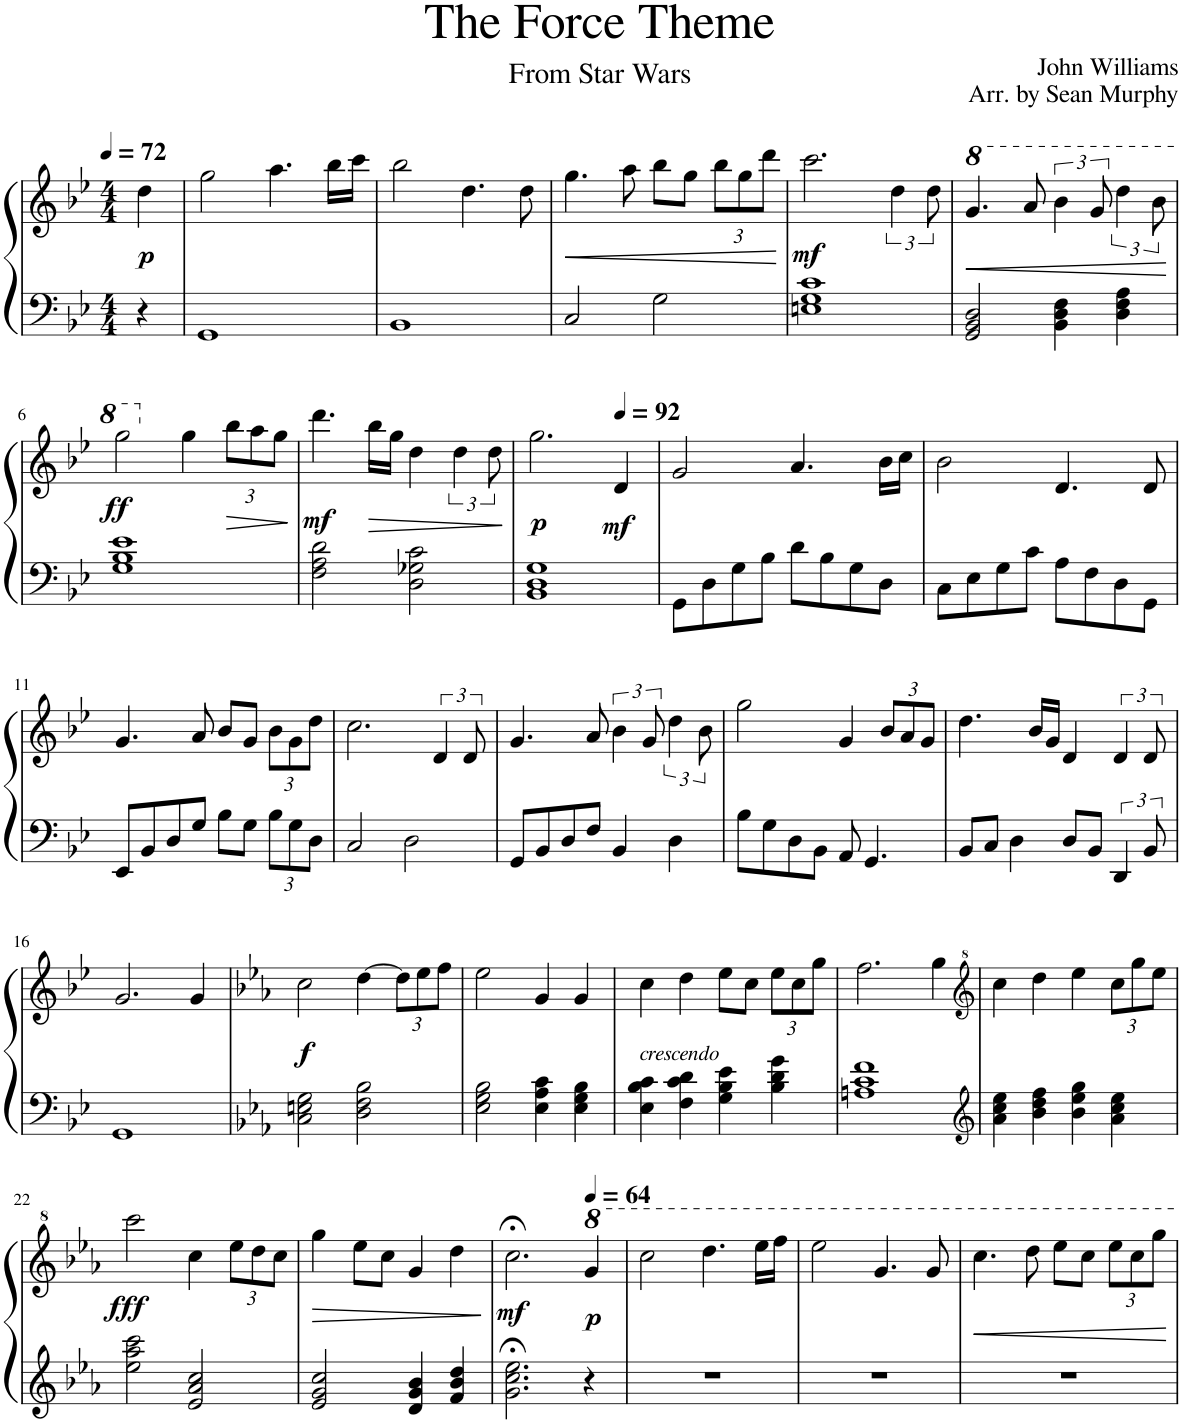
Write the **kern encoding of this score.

**kern	**kern	**dynam
*part1	*part1	*part1
*staff2	*staff1	*staff1/2
*I"Piano	*	*
*I'Pno.	*	*
*clefF4	*clefG2	*
*k[b-e-]	*k[b-e-]	*
*M4/4	*M4/4	*
*MM72	*MM72	*
=	=	=
!	!	!LO:DY:b
4r	4dd\	p
=1	=1	=1
1GG	2gg\	.
.	4.aa\	.
.	16bb-\LL	.
.	16ccc\JJ	.
=2	=2	=2
1BB-	2bb-\	.
.	4.dd\	.
.	8dd\	.
=3	=3	=3
!	!	!LO:HP:b
2C/	4.gg\	<
.	8aa\	.
2G\	8bb-\L	.
.	8gg\J	.
*	*Xbrackettup	*
.	12bb-\L	.
.	12gg\	.
.	12ddd\J	.
.	.	[
=4	=4	=4
!	!	!LO:DY:b
1En 1G 1c	2.ccc\	mf
*	*brackettup	*
.	6dd\	.
.	12dd\	.
=5	=5	=5
!	!	!LO:HP:b
2GG/ 2BB-/ 2D/	4.gg/	<
*	*8va	*
.	8aa/	.
4BB-\ 4D\ 4F\	6bb-\	.
.	12gg/	.
4D\ 4F\ 4A\	6ddd\	.
.	12bb-\	.
.	.	[
!!LO:LB:g=z
=6	=6	=6
!	!	!LO:DY:b
1G 1B- 1e-	2ggg\	ff
*	*X8va	*
.	4gg\	.
*	*Xbrackettup	*
!	!	!LO:HP:b
.	12bb-\L	>
.	12aa\	.
.	12gg\J	.
.	.	]
=7	=7	=7
!	!	!LO:DY:b
2F\ 2A\ 2d\	4.ddd\	mf
!	!	!LO:HP:b
.	16bb-\LL	>
.	16gg\JJ	.
2D\ 2G-X\ 2c\	4dd\	.
*	*brackettup	*
.	6dd\	.
.	12dd\	.
.	.	]
=8	=8	=8
!	!	!LO:DY:b
1BB- 1D 1G	2.gg\	p
*	*MM92	*
!	!	!LO:DY:b
.	4d/	mf
=9	=9	=9
8GG\L	2g/	.
8D\	.	.
8G\	.	.
8B-\J	.	.
8d\L	4.a/	.
8B-\	.	.
8G\	.	.
8D\J	16b-\LL	.
.	16cc\JJ	.
=10	=10	=10
8C\L	2b-\	.
8E-\	.	.
8G\	.	.
8c\J	.	.
8A\L	4.d/	.
8F\	.	.
8D\	.	.
8GG\J	8d/	.
!!LO:LB:g=z
=11	=11	=11
8EE-/L	4.g/	.
8BB-/	.	.
8D/	.	.
8G/J	8a/	.
8B-\L	8b-/L	.
8G\J	8g/J	.
*Xbrackettup	*Xbrackettup	*
12B-\L	12b-\L	.
12G\	12g\	.
12D\J	12dd\J	.
=12	=12	=12
2C/	2.cc\	.
2D\	.	.
*	*brackettup	*
.	6d/	.
.	12d/	.
=13	=13	=13
8GG/L	4.g/	.
8BB-/	.	.
8D/	.	.
8F/J	8a/	.
4BB-/	6b-\	.
.	12g/	.
4D\	6dd\	.
.	12b-\	.
=14	=14	=14
8B-\L	2gg\	.
8G\	.	.
8D\	.	.
8BB-\J	.	.
8AA/	4g/	.
4.GG/	.	.
*	*Xbrackettup	*
.	12b-/L	.
.	12a/	.
.	12g/J	.
=15	=15	=15
8BB-/L	4.dd\	.
8C/J	.	.
4D\	.	.
.	16b-/LL	.
.	16g/JJ	.
8D/L	4d/	.
8BB-/J	.	.
*brackettup	*brackettup	*
6DD/	6d/	.
12BB-/	12d/	.
!!LO:LB:g=z
=16	=16	=16
1GG	2.g/	.
.	4g/	.
=17	=17	=17
*k[b-e-a-]	*k[b-e-a-]	*
!	!	!LO:DY:b
2C\ 2En\ 2G\	2cc\	f
2D\ 2F\ 2B-\	[4dd\	.
*	*Xbrackettup	*
.	12dd\L]	.
.	12ee-\	.
.	12ff\J	.
=18	=18	=18
2E-\ 2G\ 2B-\	2ee-\	.
4E-\ 4A-\ 4c\	4g/	.
4E-\ 4G\ 4B-\	4g/	.
=19	=19	=19
!	!LO:TX:b:i:t=crescendo	!
4E-\ 4B-\ 4c\	4cc\	.
4F\ 4c\ 4d\	4dd\	.
4G\ 4B-\ 4e-\	8ee-\L	.
.	8cc\J	.
4B-\ 4d\ 4g\	12ee-\L	.
.	12cc\	.
.	12gg\J	.
=20	=20	=20
1An 1c 1f	2.ff\	.
.	4gg\	.
=21	=21	=21
*clefG2	*clefG^2	*
4a-\ 4cc\ 4ee-\	4ccc\	.
4b-\ 4dd\ 4ff\	4ddd\	.
4b-\ 4ee-\ 4gg\	4eee-\	.
4a-\ 4cc\ 4ee-\	12ccc\L	.
.	12ggg\	.
.	12eee-\J	.
!!LO:LB:g=z
=22	=22	=22
!	!	!LO:DY:b
2ee-\ 2aa-\ 2ccc\	2cccc\	fff
2e-/ 2a-/ 2cc/	4ccc\	.
.	12eee-\L	.
.	12ddd\	.
.	12ccc\J	.
=23	=23	=23
!	!	!LO:HP:b
2e-/ 2g/ 2cc/	4ggg\	>
.	8eee-\L	.
.	8ccc\J	.
4d/ 4g/ 4b-/	4gg/	.
4f/ 4b-/ 4dd/	4ddd\	.
.	.	]
=24	=24	=24
!	!	!LO:DY:b
2.g\;< 2.cc\;< 2.ee-\;<	2.ccc;<\	mf
*	*MM64	*
!	!	!LO:DY:b
4r	4ggg/	p
=25	=25	=25
1r	2cccc\	.
.	4.dddd\	.
.	16eeee-\LL	.
.	16ffff\JJ	.
=26	=26	=26
1r	2eeee-\	.
.	4.ggg/	.
.	8ggg/	.
=27	=27	=27
!	!	!LO:HP:b
1r	4.cccc\	<
.	8dddd\	.
.	8eeee-\L	.
.	8cccc\J	.
.	12eeee-\L	.
.	12cccc\	.
.	12gggg\J	.
.	.	[
=	=	=
*-	*-	*-
